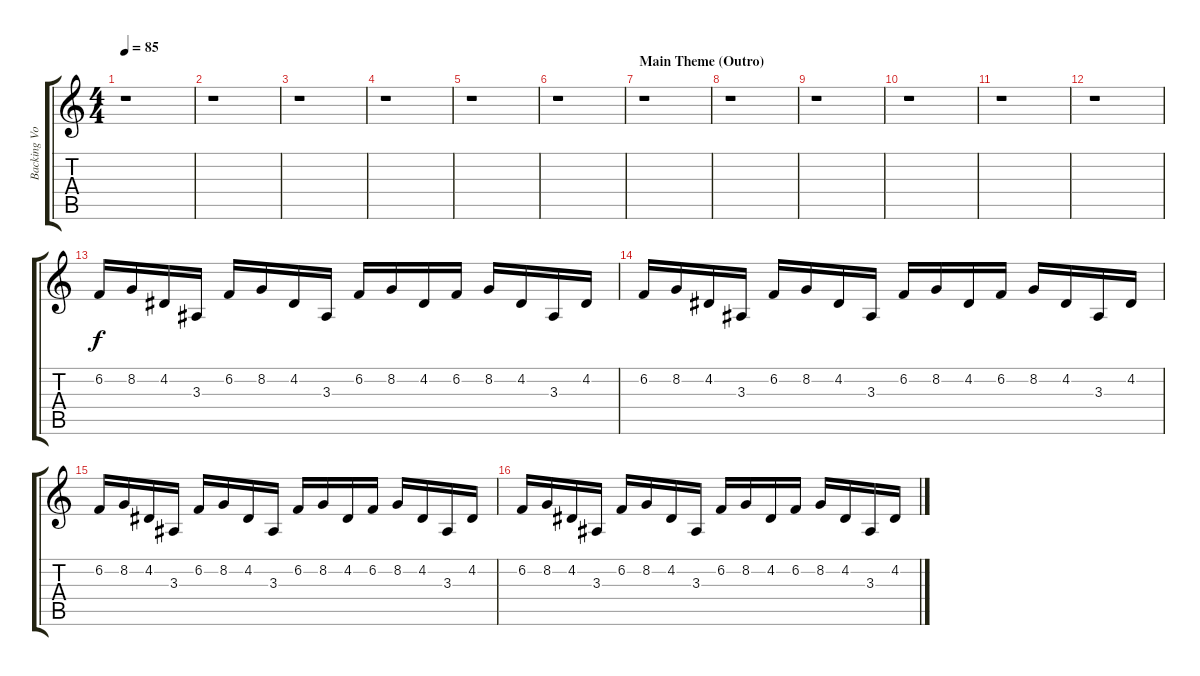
\track ("Backing Vocals 2/Misc." "Backing Vo") {instrument voiceoohs}
\staff {score tabs}
\tuning (E4 B3 G3 D3 A2 E2) {hide}
\ts (4 4)
\tempo 85
\clef g2
\ks c
r.1{dy mp} |
r.1 |
r.1 |
r.1 |
r.1 |
r.1 |
\section ("" "Main Theme (Outro)")
r.1 |
r.1 |
r.1 |
r.1 |
r.1 |
r.1 |
6.2.16{dy f instrument tangoaccordion} 8.2.16 4.2.16 3.3.16 6.2.16 8.2.16 4.2.16 3.3.16 6.2.16 8.2.16 4.2.16 6.2.16 8.2.16 4.2.16 3.3.16 4.2.16 |
6.2.16 8.2.16 4.2.16 3.3.16 6.2.16 8.2.16 4.2.16 3.3.16 6.2.16 8.2.16 4.2.16 6.2.16 8.2.16 4.2.16 3.3.16 4.2.16 |
6.2.16 8.2.16 4.2.16 3.3.16 6.2.16 8.2.16 4.2.16 3.3.16 6.2.16 8.2.16 4.2.16 6.2.16 8.2.16 4.2.16 3.3.16 4.2.16 |
6.2.16 8.2.16 4.2.16 3.3.16 6.2.16 8.2.16 4.2.16 3.3.16 6.2.16 8.2.16 4.2.16 6.2.16 8.2.16 4.2.16 3.3.16 4.2.16
